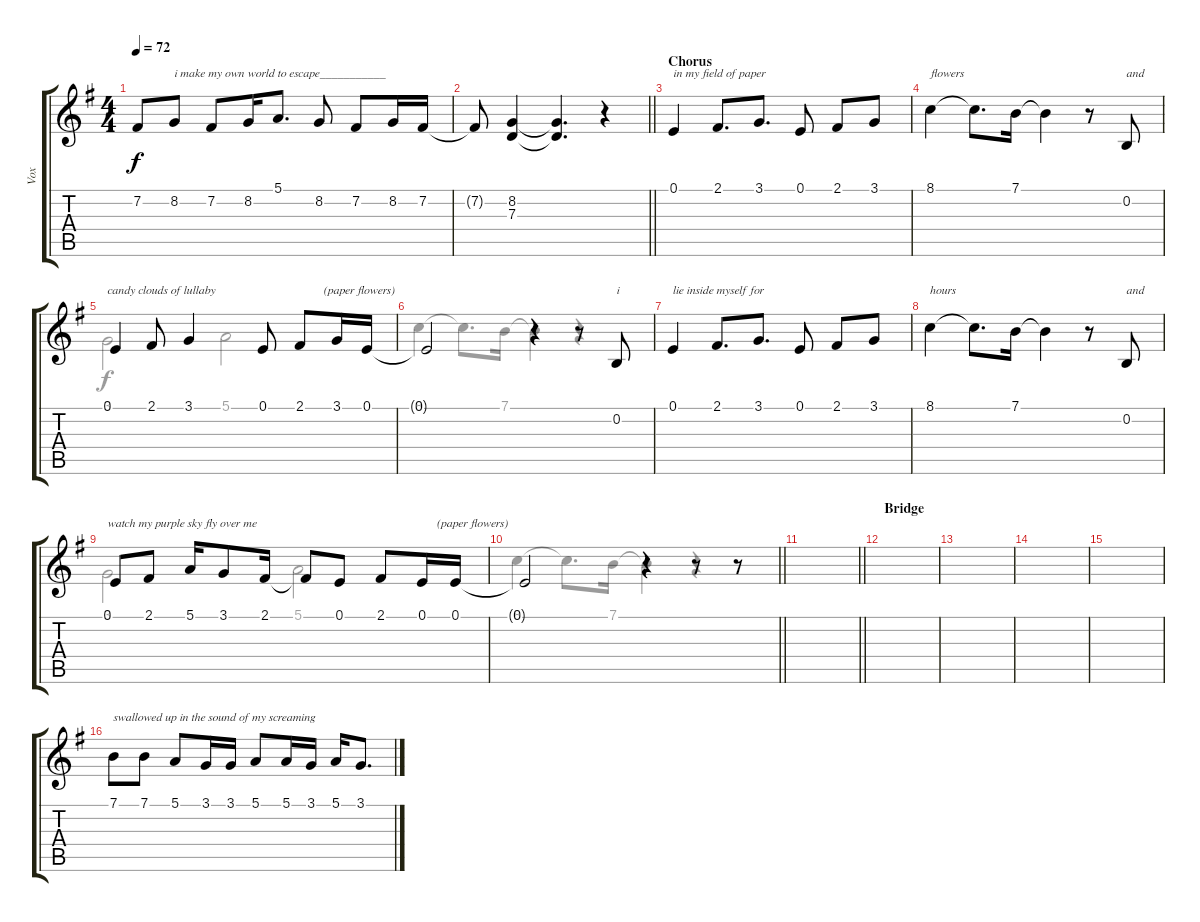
\track ("Vox" "Vox") {instrument oboe}
\staff {score tabs}
\tuning (E4 B3 G3 D3 A2 E2) {hide}
\voice
\ts (4 4)
\tempo 72
\clef g2
\ks g
7.2{t}.8{dy f} 8.2.8{txt "i make my own world to escape___________"} 7.2.8 8.2.16 5.1.8{d} 8.2.8 7.2.8 8.2.16 7.2.16 |
\barLineRight lightlight
7.2{t}.8 (8.2 7.3).4 (8.2{t} 7.3{t}).4{d} r.4 |
\section ("" "Chorus")
0.1.4{txt "in my field of paper"} 2.1.8{d} 3.1.8{d} 0.1.8 2.1.8 3.1.8 |
8.1.4{txt "flowers"} 8.1{t}.8{d} 7.1.16 7.1{t}.4 r.8 0.2.8{txt "and"} |
0.1.4{txt "candy clouds of lullaby"} 2.1.8 3.1.4 0.1.8 2.1.8{txt "        (paper flowers)"} 3.1.16 0.1.16 |
0.1{t}.2 r.4 r.8 0.2.8{txt "i"} |
0.1.4{txt "lie inside myself for"} 2.1.8{d} 3.1.8{d} 0.1.8 2.1.8 3.1.8 |
8.1.4{txt "hours"} 8.1{t}.8{d} 7.1.16 7.1{t}.4 r.8 0.2.8{txt "and"} |
0.1.8{txt "watch my purple sky fly over me"} 2.1.8 5.1.16 3.1.8 2.1.16 2.1{t}.8 0.1.8 2.1.8 0.1.16{txt "     (paper flowers)"} 0.1.16 |
\barLineRight lightlight
0.1{t}.2 r.4 r.8 r.8 |
\barLineRight lightlight
|
\section ("" "Bridge")
|
|
|
|
7.1.8{txt "swallowed up in the sound of my screaming"} 7.1.8 5.1.8 3.1.16 3.1.16 5.1.8 5.1.16 3.1.16 5.1.16 3.1.8{d}
\voice
\clef g2
\ottava regular
\simile none
\ks g
|
\barLineRight lightlight
|
|
|
3.1.2 5.1.2 |
8.1.4 8.1{t}.8{d} 7.1.16 7.1{t}.4 r.4 |
|
|
3.1.2 5.1.2 |
\barLineRight lightlight
8.1.4 8.1{t}.8{d} 7.1.16 7.1{t}.4 r.4 |
\barLineRight lightlight
|
|
|
|
|
